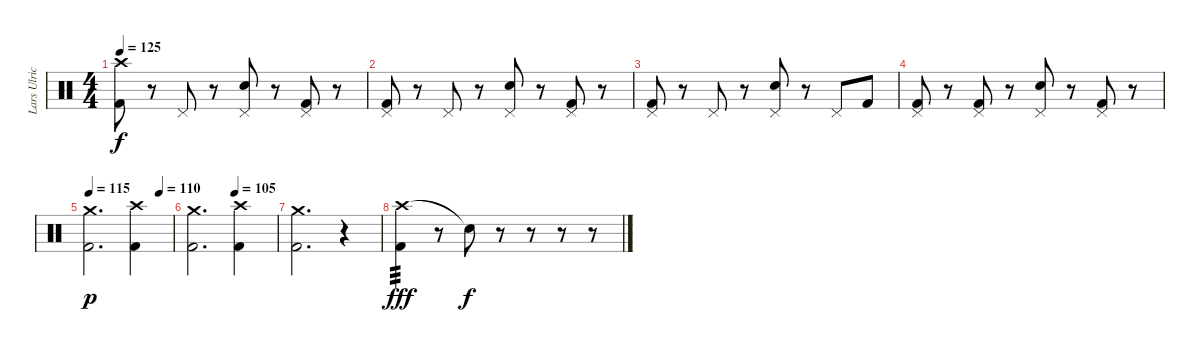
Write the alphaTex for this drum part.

\track ("Lars Ulrich" "Lars Ulric") {instrument percussion}
\staff {score}
\articulation defaults
\ts (4 4)
\tempo 125
\clef neutral
\ks c
("Crash high (hit)" "Kick (hit) 2").8{dy f} r.8 "Pedal Hi-Hat (hit)".8 r.8 ("Pedal Hi-Hat (hit)" "Electric Snare (hit)").8 r.8 ("Pedal Hi-Hat (hit)" "Kick (hit) 2").8 r.8 |
("Pedal Hi-Hat (hit)" "Kick (hit) 2").8 r.8 "Pedal Hi-Hat (hit)".8 r.8 ("Pedal Hi-Hat (hit)" "Electric Snare (hit)").8 r.8 ("Pedal Hi-Hat (hit)" "Kick (hit) 2").8 r.8 |
("Pedal Hi-Hat (hit)" "Kick (hit) 2").8 r.8 "Pedal Hi-Hat (hit)".8 r.8 ("Pedal Hi-Hat (hit)" "Electric Snare (hit)").8 r.8 "Pedal Hi-Hat (hit)".8 "Kick (hit) 2".8 |
("Pedal Hi-Hat (hit)" "Kick (hit) 2").8 r.8 ("Pedal Hi-Hat (hit)" "Kick (hit) 2").8 r.8 ("Pedal Hi-Hat (hit)" "Electric Snare (hit)").8 r.8 ("Pedal Hi-Hat (hit)" "Kick (hit) 2").8 r.8 |
\tempo 115
\tempo (110 0.84375)
("Crash medium (hit)" "Kick (hit) 2").2{d dy p} ("Crash high (hit)" "Kick (hit) 2").4 |
\tempo (105 0.5)
("Crash medium (hit)" "Kick (hit) 2").2{d} ("Crash high (hit)" "Kick (hit) 2").4 |
("Crash medium (hit)" "Kick (hit) 2").2{d} r.4 |
("Crash high (hit)" "Kick (hit) 2").4{tp 3 dy fff} r.8 "Snare (hit)"{t}.8{dy f} r.8 r.8 r.8 r.8
